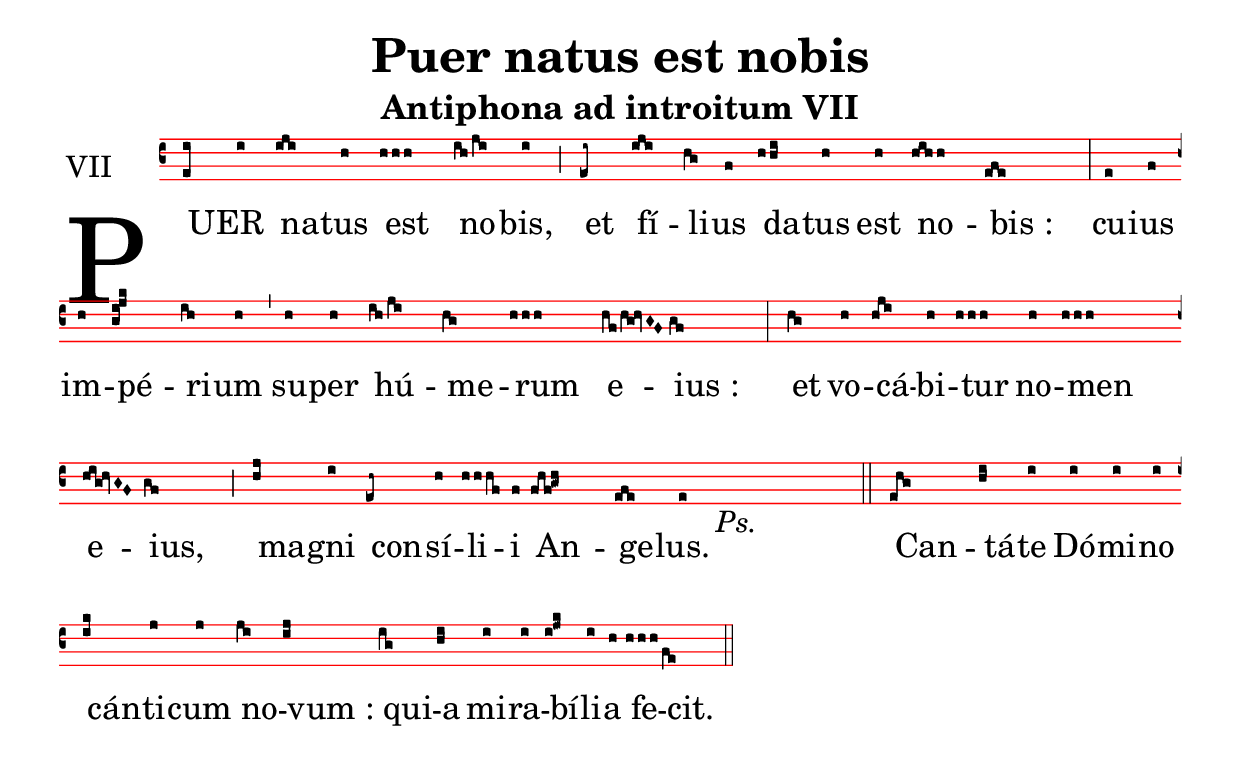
\version "2.12.0"
\header {
    title	= "Puer natus est nobis"
    subtitle	= "Antiphona ad introitum VII"
    texidoc = "

Demonstrate gregorian chant notation

This file pretty nicely demonstrates what still does not work among
ligatures: (i) horizontal spacing between ligatures and lyrics
aligment is broken; (ii) there is no satisfactory support for
initials; (iii) all scripts are broken as soon as they appear within
ligatures, and episem is broken also outside of ligatures; (iv)
augmentum dots is missing; (v) accidentals must be placed before the
ligature (not demonstrated in this example)."

}

#(set-global-staff-size 26)
\include "gregorian.ly"

%%% N.B.: Yes, I know, the formatting of the following looks awful,
%%% but this is intentional for editorial purposes (simplifies some
%%% global search/replace operations in emacs).

cantus = \new VaticanaVoice = "cantus"  {
  \set Staff.instrumentName = \markup {
    \column {
      " " " " " " " " "VII" " "
      {
	\larger \larger \larger \larger
	\larger \larger \larger \larger
	\larger \larger \larger \larger
	"P"
      }
    }
  }
  \[
    g4\melisma	%%% Pu-
    \pes
    d'\melismaEnd
  \]
  d'\augmentum	%%% er
  \[
    d'\melisma	%%% na-
    \pes e' \flexa
    d'\melismaEnd
  \]
  c'		%%% tus
  \[
    c'\melisma	%%% est
    c'
    c'\melismaEnd
  \]
  \[
    d'\melisma	%%% no-
    \flexa c' e' \flexa
    d'\melismaEnd
  \]
  d'\augmentum  %%% bis,
  \divisioMaior
  \[
    g\melisma	%%% et
    \pes \deminutum
    d'\melismaEnd
  \]
  \[
    d'\melisma	%%% fí-
    \pes e' \flexa
    d'\melismaEnd
  \]
  \[
    c'\melisma	%%% li-
    \flexa
    b\melismaEnd
  \]
  a		%%% us
  \[
    c'\melisma	%%% da-
    c' \pes
    d'\melismaEnd
  \]
  c'		%%% tus-
  c'		%%% est
  \[
    c'\melisma	%%% no-
    \pes d' \flexa c'
    c'\melismaEnd
  \]
  \[
    g\melisma	%%% bis:
    \pes a \flexa
    g\melismaEnd\augmentum
  \]
  \divisioMaxima
  g		%%% cu-
  a		%%% ius
  c'		%%% im-
  \[
    b\melisma	%%% pé-
    \pes d' e'
    \pes f'\melismaEnd
  \]
  \[
    d'\melisma	%%% ri-
    \flexa c'\melismaEnd
  \]
  c'\augmentum	%%% um
  \divisioMinima
  c'		%%% su-
  c'		%%% per
  \[
    d'\melisma	%%% hú-
    \flexa c'
    e' \flexa
    d'\melismaEnd
  \]
  \[
    c'\melisma	%%% me-
    \flexa b\melismaEnd
  \]
  \[
    c'\melisma	%%% rum
    c' c'\melismaEnd
  \]
  \[
    c'\melisma	%%% e-
    \flexa a
    c' \flexa b
    \virga c' \inclinatum b
    \inclinatum a\melismaEnd
  \]
  \[
    b\melisma	%%% ius:
    \augmentum \flexa
    a\melismaEnd \augmentum
  \]
  \divisioMaxima
  \[
    c'\melisma	%%% et
    \flexa b\melismaEnd
  \]
  c'		%%% vo-
  \[
    c'\melisma	%%% cá-
    \pes e' \flexa
    d'\melismaEnd
  \]
  c'		%%% bi-
  \[
    c'\melisma	%%% tur
    c' c'\melismaEnd
  \]
  c'		%%% no-
  \[
    c'\melisma	%%% men
    c' c'\melismaEnd
  \]
  \[
    c'\melisma  %%% e-
    \pes d' \flexa b
    \virga c' \inclinatum b
    \inclinatum a\melismaEnd
  \]
  \[
    b\melisma	%%% ius,
    \augmentum \flexa
    a\melismaEnd\augmentum
  \]
  \divisioMaior
  \[
    c'\melisma	%%% ma-
    \pes e'\melismaEnd
  \]
  d'		%%% gni
  \[
    g\melisma	%%% con-
    \pes \deminutum
    c'\melismaEnd
  \]
  c'		%%% sí-
  \[
    c'\melisma	%%% li-
    c' c' \flexa a\melismaEnd
  \]
  a		%%% i
  \[
    a\melisma	%%% An-
    \pes c' \flexa a
    \quilisma b \pes
    c'\melismaEnd
  \]
  \[
    g\melisma	%%% ge-
    \pes a \flexa
    g\melismaEnd
  \]
  g\augmentum	%%% lus.
  s_\markup { \italic { "Ps." } }
  \finalis
  \[
    g\melisma	%%% Can-
    \pes c' \flexa b\melismaEnd
  \]
  \[
    c'\melisma	%%% tá-
    \pes d'\melismaEnd
  \]
  d'		%%% te
  d'		%%% Dó-
  d'		%%% mi-
  d'		%%% no
  \[
    d'\melisma	%%% cán-
    \pes f'\melismaEnd
  \]
  e'		%%% ti-
  e'		%%% cum
  \[
    e'\melisma  %%% no-
    \flexa d'\melismaEnd
  \]
  \[
    d'\melisma	%%% vum:
    \augmentum \pes
    e'\melismaEnd \augmentum
  \]
  \[
    d'\melisma	%%% qui-
    \flexa b\melismaEnd
  \]
  \[
    c'\melisma	%%% a
    \pes d'\melismaEnd
  \]
  d'		%%% mi-
  d'		%%% ra-
  \[
    d'\melisma	%%% bí-
    \quilisma e'
    \pes f'\melismaEnd
  \]
  d'		%%% li-
  c'		%%% a
  \[
    c'\melisma	%%% fe-
    c' c'\melismaEnd
  \]
  \[
    a\melisma  %%% cit.
    \augmentum \flexa
    g\melismaEnd \augmentum
  \]
  \finalis
}

verba = \new Lyrics = "verba" \lyricmode {
  U -- ER na -- tus est no -- bis,
  et fí -- li -- us da -- tus est no -- "bis :"
  cu -- ius im -- pé -- ri -- um su -- per
  hú -- me -- rum e -- "ius :" et vo -- cá --
  bi -- tur no -- men e -- ius, ma -- gni
  con -- sí -- li -- i An -- ge -- lus.
  Can -- tá -- te Dó -- mi -- no cán --
  ti -- cum no -- "vum :" qui -- a mi -- ra --
  bí -- li -- a fe -- cit.
}

\paper  {
%    line-thickness = \staff-space / 7.0
%    line-thickness = \staff-space / 3.0
}

\score {
  <<
    \cantus
    \lyricsto "cantus" \verba
  >>
  \layout {
    indent = 17.0\mm
  }
}

%%% Local Variables:
%%% coding: utf-8
%%% End:
